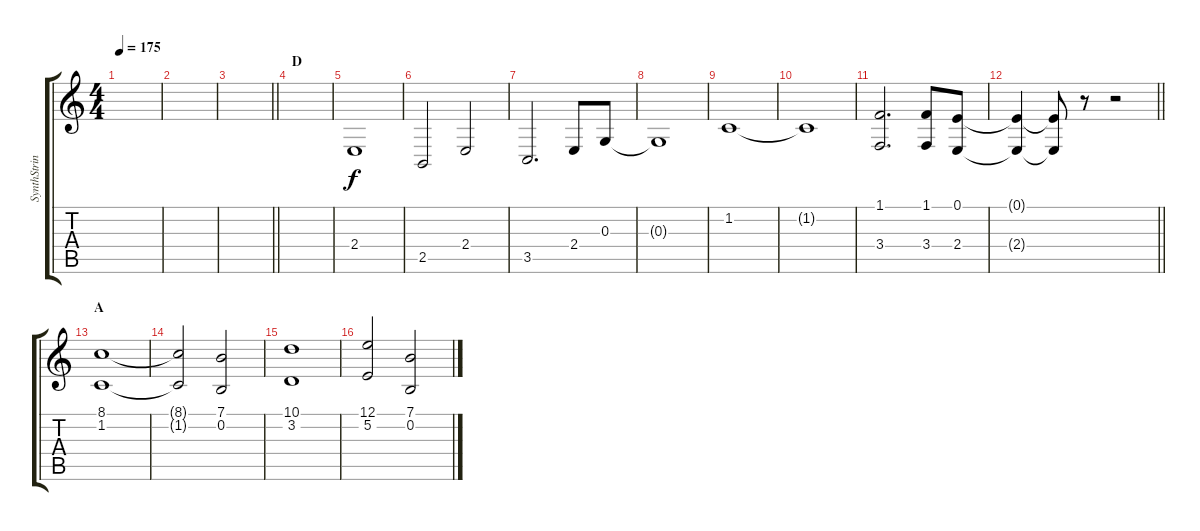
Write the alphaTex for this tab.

\track ("SynthString" "SynthStrin") {instrument tremolostrings}
\staff {score tabs}
\tuning (E4 B3 G3 D3 A2 E2) {hide}
\ts (4 4)
\tempo 175
\clef g2
\ks c
|
|
\barLineRight lightlight
|
\section ("" "D")
|
2.4.1 |
2.5.2 2.4.2 |
3.5.2{d} 2.4.8 0.3.8 |
0.3{t}.1 |
1.2.1 |
1.2{t}.1 |
(1.1 3.4).2{d} (1.1 3.4).8 (0.1 2.4).8 |
\barLineRight lightlight
(0.1{t} 2.4{t}).4 (0.1{t} 2.4{t}).8 r.8 r.2 |
\section ("" "A")
(8.1 1.2).1{dy f} |
(8.1{t} 1.2{t}).2 (7.1 0.2).2 |
(10.1 3.2).1 |
(12.1 5.2).2 (7.1 0.2).2
